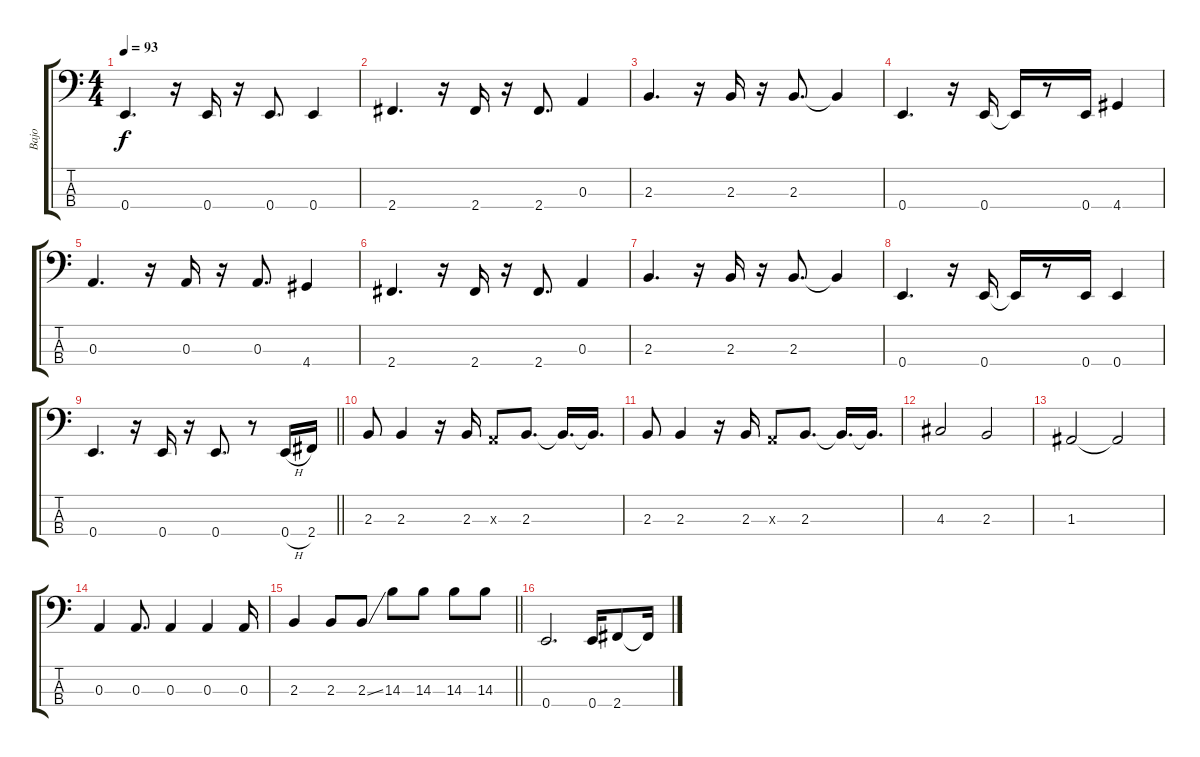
\track ("Bajo" "Bajo") {instrument electricbassfinger}
\staff {score tabs}
\tuning (G2 D2 A1 E1) {hide}
\ts (4 4)
\tempo 93
\clef f4
\ks c
0.4.4{d dy f} r.16 0.4.16 r.16 0.4.8{d} 0.4.4 |
2.4.4{d} r.16 2.4.16 r.16 2.4.8{d} 0.3.4 |
2.3.4{d} r.16 2.3.16 r.16 2.3.8{d} 2.3{t}.4 |
0.4.4{d} r.16 0.4.16 0.4{t}.16 r.8 0.4.16 4.4.4 |
0.3.4{d} r.16 0.3.16 r.16 0.3.8{d} 4.4.4 |
2.4.4{d} r.16 2.4.16 r.16 2.4.8{d} 0.3.4 |
2.3.4{d} r.16 2.3.16 r.16 2.3.8{d} 2.3{t}.4 |
0.4.4{d} r.16 0.4.16 0.4{t}.16 r.8 0.4.16 0.4.4 |
\barLineRight lightlight
0.4.4{d} r.16 0.4.16 r.16 0.4.8{d} r.8 0.4{h}.16 2.4.16 |
2.3.8 2.3.4 r.16 2.3.16 0.3{x}.8 2.3.8{d} 2.3{t}.16{d} 2.3{t}.16{d} |
2.3.8 2.3.4 r.16 2.3.16 0.3{x}.8 2.3.8{d} 2.3{t}.16{d} 2.3{t}.16{d} |
4.3.2 2.3.2 |
1.3.2 1.3{t}.2 |
0.3.4 0.3.8{d} 0.3.4 0.3.4 0.3.16 |
\barLineRight lightlight
2.3.4 2.3.8 2.3{ss}.8 14.3.8 14.3.8 14.3.8 14.3.8 |
0.4.2{d} 0.4.16 2.4.8 2.4{t}.16
